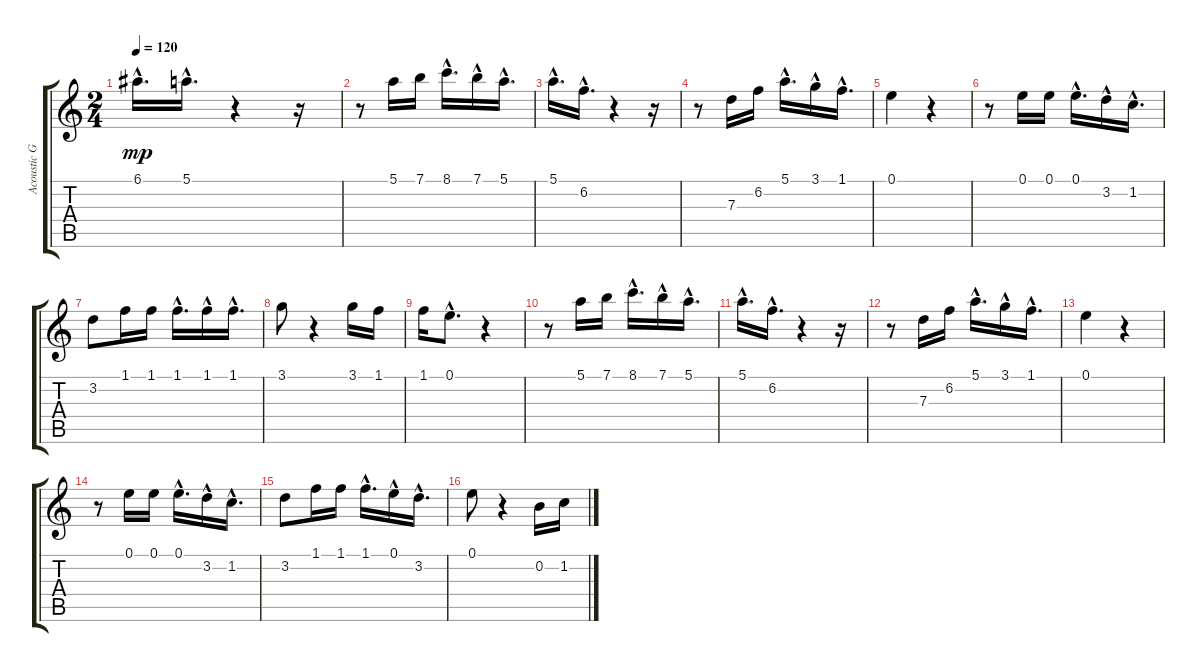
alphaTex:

\track ("Acoustic Grand" "Acoustic G") {instrument overdrivenguitar}
\staff {score tabs}
\tuning (E4 B3 G3 D3 A2 E2) {hide}
\ts (2 4)
\tempo 120
\clef g2
\ks c
6.1{hac}.16{d dy mp} 5.1{hac}.16{d} r.4 r.16 |
r.8 5.1.16 7.1.16 8.1{hac}.16{d} 7.1{hac}.16 5.1{hac}.16{d} |
5.1{hac}.16{d} 6.2{hac}.16{d} r.4 r.16 |
r.8 7.3.16 6.2.16 5.1{hac}.16{d} 3.1{hac}.16 1.1{hac}.16{d} |
0.1.4 r.4 |
r.8 0.1.16 0.1.16 0.1{hac}.16{d} 3.2{hac}.16 1.2{hac}.16{d} |
3.2.8 1.1.16 1.1.16 1.1{hac}.16{d} 1.1{hac}.16 1.1{hac}.16{d} |
3.1.8 r.4 3.1.16 1.1.16 |
1.1.16 0.1{hac}.8{d} r.4 |
r.8 5.1.16 7.1.16 8.1{hac}.16{d} 7.1{hac}.16 5.1{hac}.16{d} |
5.1{hac}.16{d} 6.2{hac}.16{d} r.4 r.16 |
r.8 7.3.16 6.2.16 5.1{hac}.16{d} 3.1{hac}.16 1.1{hac}.16{d} |
0.1.4 r.4 |
r.8 0.1.16 0.1.16 0.1{hac}.16{d} 3.2{hac}.16 1.2{hac}.16{d} |
3.2.8 1.1.16 1.1.16 1.1{hac}.16{d} 0.1{hac}.16 3.2{hac}.16{d} |
0.1.8 r.4 0.2.16 1.2.16
